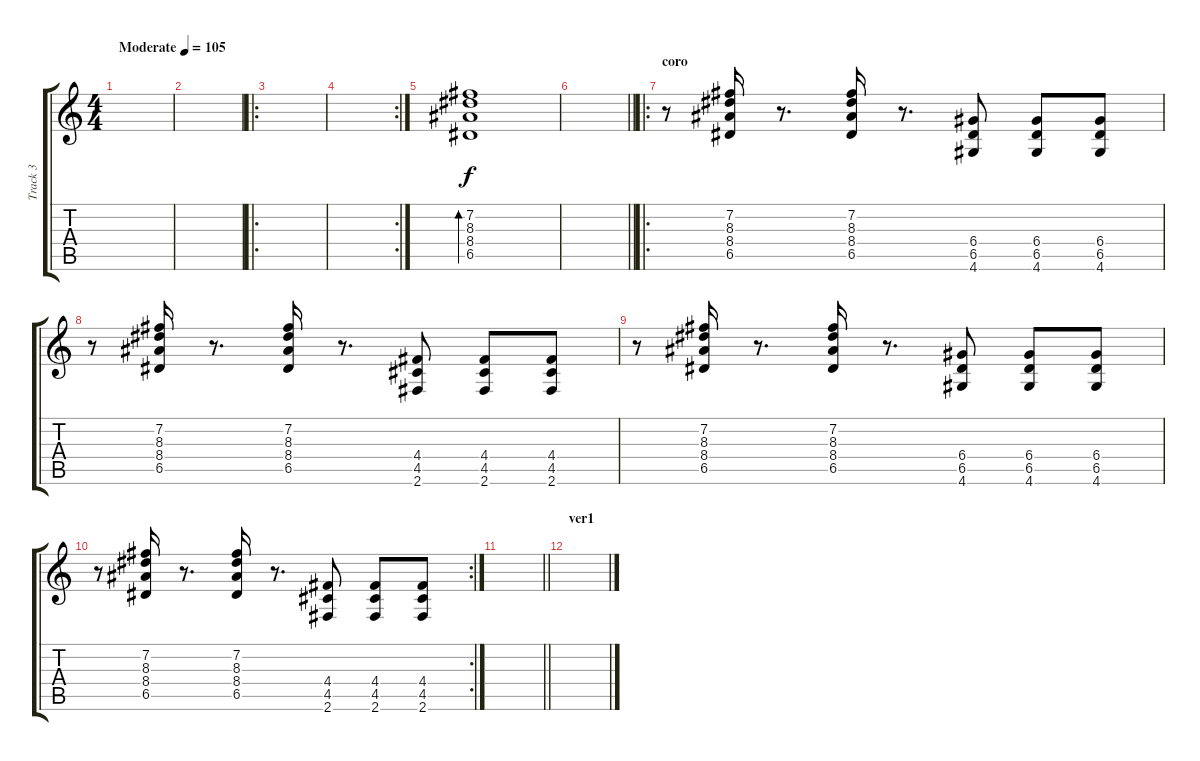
\track ("Track 3" "Track 3") {instrument acousticguitarnylon}
\staff {score tabs}
\tuning (E4 B3 G3 D3 A2 E2) {hide}
\ts (4 4)
\tempo (105 "Moderate")
\clef g2
\ks c
|
|
\ro
|
\rc 2
|
(7.2 8.3 8.4 6.5).1{bd 120} |
\barLineRight lightlight
|
\ro
\section ("" "coro")
r.8 (7.2 8.3 8.4 6.5).16 r.8{d} (7.2 8.3 8.4 6.5).16 r.8{d} (6.4 6.5 4.6).8 (6.4 6.5 4.6).8 (6.4 6.5 4.6).8 |
r.8 (7.2 8.3 8.4 6.5).16 r.8{d} (7.2 8.3 8.4 6.5).16 r.8{d} (4.4 4.5 2.6).8 (4.4 4.5 2.6).8 (4.4 4.5 2.6).8 |
r.8 (7.2 8.3 8.4 6.5).16 r.8{d} (7.2 8.3 8.4 6.5).16 r.8{d} (6.4 6.5 4.6).8 (6.4 6.5 4.6).8 (6.4 6.5 4.6).8 |
\rc 2
r.8 (7.2 8.3 8.4 6.5).16 r.8{d} (7.2 8.3 8.4 6.5).16 r.8{d} (4.4 4.5 2.6).8 (4.4 4.5 2.6).8 (4.4 4.5 2.6).8 |
\barLineRight lightlight
|
\section ("" "ver1")
